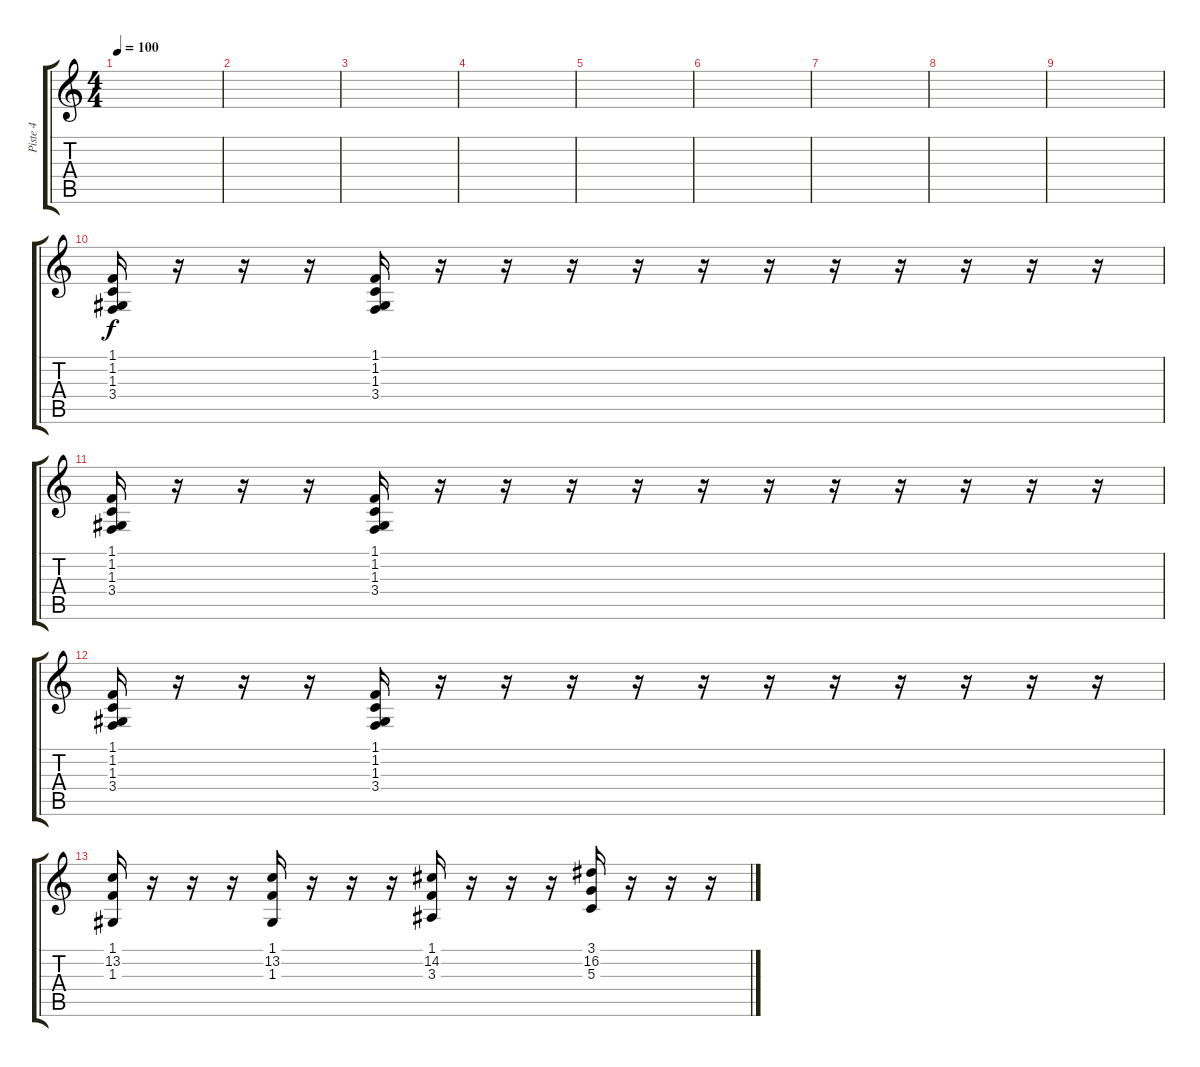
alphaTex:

\track ("Piste 4" "Piste 4") {instrument acousticgrandpiano}
\staff {score tabs}
\tuning (E4 B3 G3 D3 A2 E2) {hide}
\ts (4 4)
\tempo 100
\clef g2
\ks c
|
|
|
|
|
|
|
|
|
(1.1 1.2 1.3 3.4).16 r.16 r.16 r.16 (1.1 1.2 1.3 3.4).16 r.16 r.16 r.16 r.16 r.16 r.16 r.16 r.16 r.16 r.16 r.16 |
(1.1 1.2 1.3 3.4).16 r.16 r.16 r.16 (1.1 1.2 1.3 3.4).16 r.16 r.16 r.16 r.16 r.16 r.16 r.16 r.16 r.16 r.16 r.16 |
(1.1 1.2 1.3 3.4).16 r.16 r.16 r.16 (1.1 1.2 1.3 3.4).16 r.16 r.16 r.16 r.16 r.16 r.16 r.16 r.16 r.16 r.16 r.16 |
(1.1 13.2 1.3).16 r.16 r.16 r.16 (1.1 13.2 1.3).16 r.16 r.16 r.16 (1.1 14.2 3.3).16 r.16 r.16 r.16 (3.1 16.2 5.3).16 r.16 r.16 r.16
